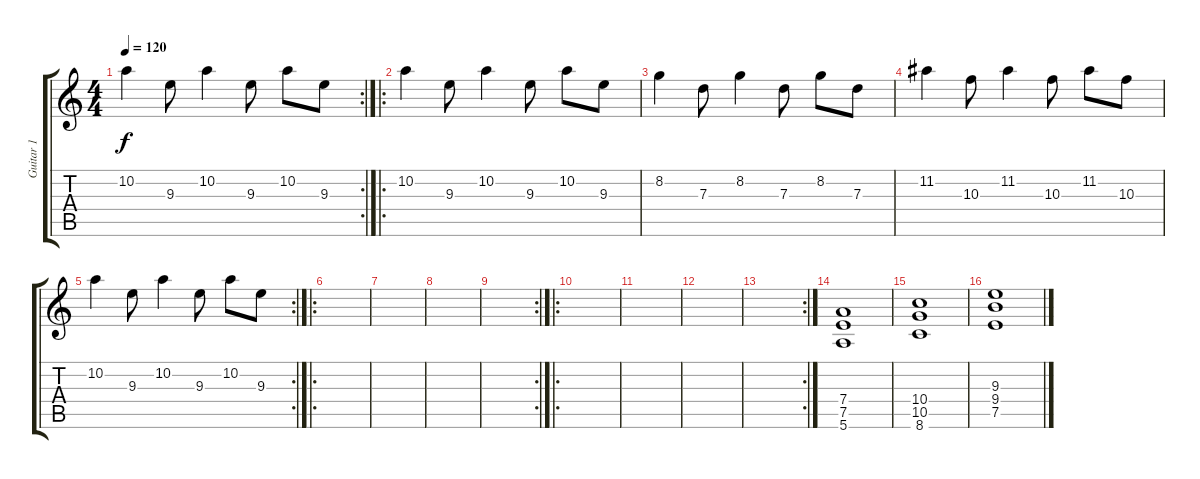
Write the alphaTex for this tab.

\track ("Guitar 1" "Guitar 1") {instrument electricguitarclean}
\staff {score tabs}
\tuning (E4 B3 G3 D3 A2 E2) {hide}
\rc 2
\ts (4 4)
\tempo 120
\clef g2
\ks c
10.2.4{dy f} 9.3.8 10.2.4 9.3.8 10.2.8 9.3.8 |
\ro
10.2.4 9.3.8 10.2.4 9.3.8 10.2.8 9.3.8 |
8.2.4 7.3.8 8.2.4 7.3.8 8.2.8 7.3.8 |
11.2.4 10.3.8 11.2.4 10.3.8 11.2.8 10.3.8 |
\rc 2
10.2.4 9.3.8 10.2.4 9.3.8 10.2.8 9.3.8 |
\ro
|
|
|
\rc 2
|
\ro
|
|
|
\rc 2
|
(7.4 7.5 5.6).1{instrument distortionguitar} |
(10.4 10.5 8.6).1 |
(9.3 9.4 7.5).1
